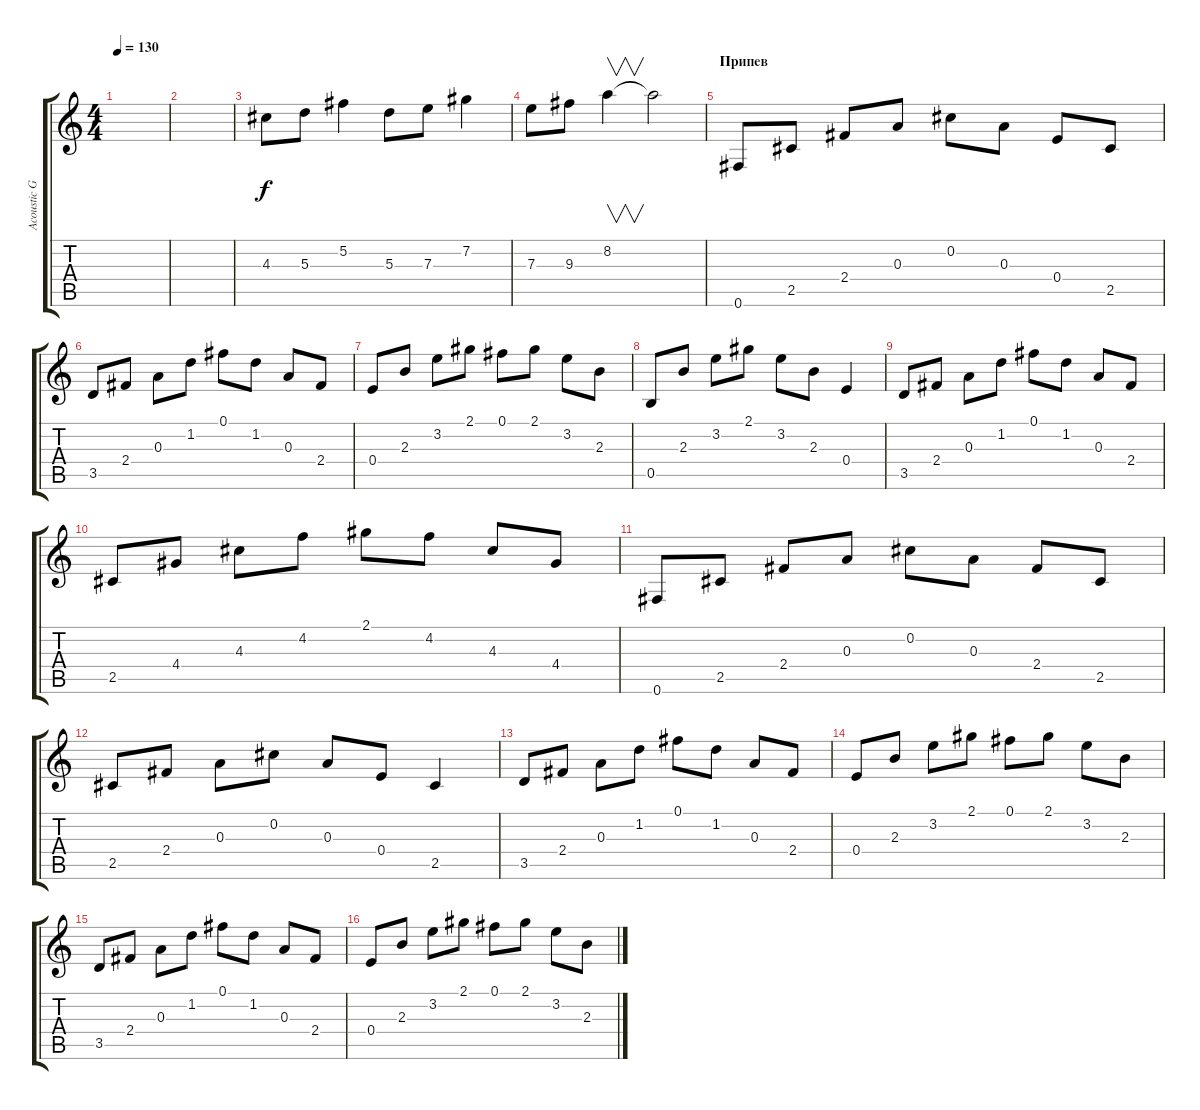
\track ("Acoustic Guitar 2" "Acoustic G") {instrument acousticguitarsteel}
\staff {score tabs}
\tuning (Gb4 Db4 A3 E3 B2 Gb2) {hide}
\ts (4 4)
\tempo 130
\clef g2
\ks c
|
|
4.3.8 5.3.8 5.2.4 5.3.8 7.3.8 7.2.4 |
7.3.8 9.3.8 8.2.4{v} 8.2{t}.2 |
\section ("" "Припев")
0.6.8 2.5.8 2.4.8 0.3.8 0.2.8 0.3.8 0.4.8 2.5.8 |
3.5.8 2.4.8 0.3.8 1.2.8 0.1.8 1.2.8 0.3.8 2.4.8 |
0.4.8 2.3.8 3.2.8 2.1.8 0.1.8 2.1.8 3.2.8 2.3.8 |
0.5.8 2.3.8 3.2.8 2.1.8 3.2.8 2.3.8 0.4.4 |
3.5.8 2.4.8 0.3.8 1.2.8 0.1.8 1.2.8 0.3.8 2.4.8 |
2.5.8 4.4.8 4.3.8 4.2.8 2.1.8 4.2.8 4.3.8 4.4.8 |
0.6.8 2.5.8 2.4.8 0.3.8 0.2.8 0.3.8 2.4.8 2.5.8 |
2.5.8 2.4.8 0.3.8 0.2.8 0.3.8 0.4.8 2.5.4 |
3.5.8 2.4.8 0.3.8 1.2.8 0.1.8 1.2.8 0.3.8 2.4.8 |
0.4.8 2.3.8 3.2.8 2.1.8 0.1.8 2.1.8 3.2.8 2.3.8 |
3.5.8 2.4.8 0.3.8 1.2.8 0.1.8 1.2.8 0.3.8 2.4.8 |
0.4.8 2.3.8 3.2.8 2.1.8 0.1.8 2.1.8 3.2.8 2.3.8
